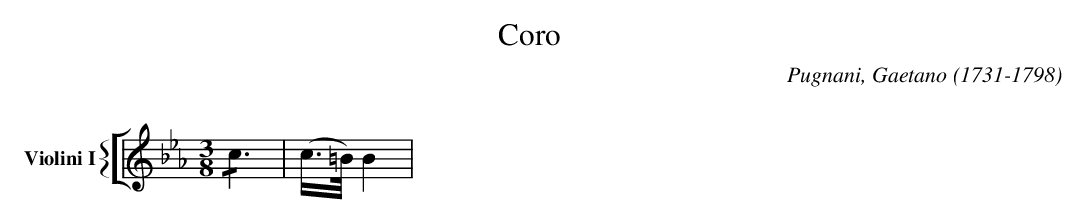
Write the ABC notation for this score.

X:1
T:Coro
C:Pugnani, Gaetano (1731-1798)
M:3/8
L:1/8
K:Cm
V: 11 clef=treble name="Violini I" sname="Vl.I"
%%staves [{ 11 }]
[Q:Andante] !/!c3| (c/>=B/) B2 | \
